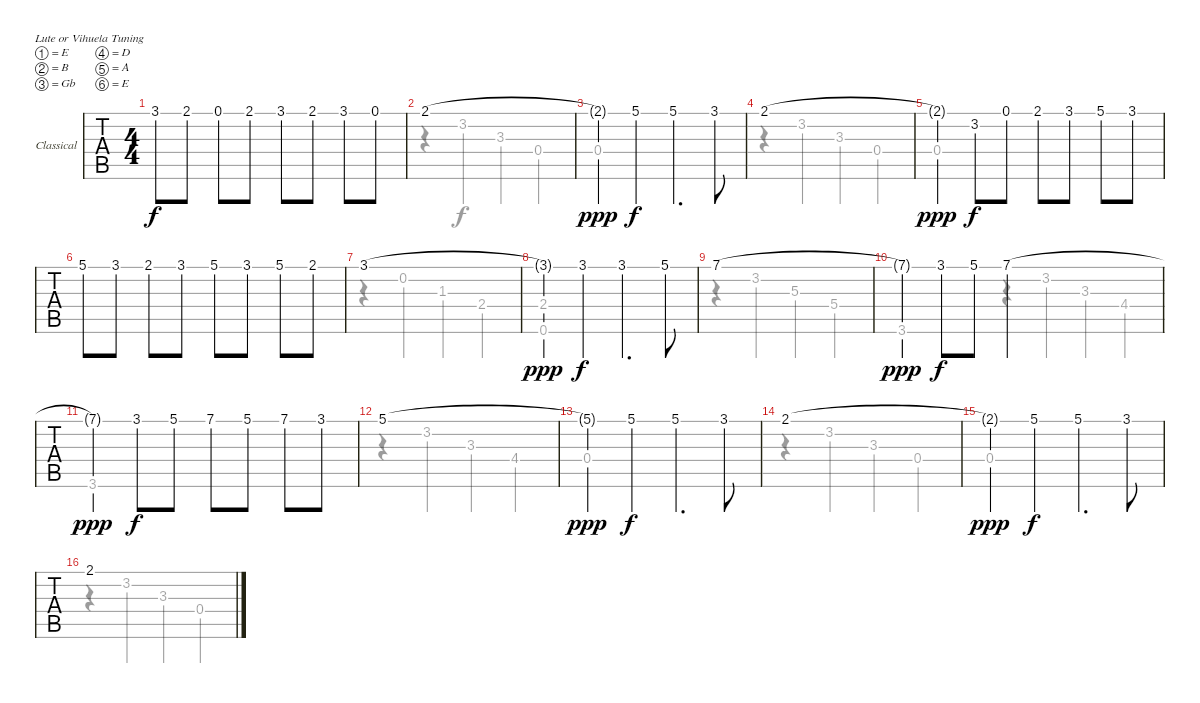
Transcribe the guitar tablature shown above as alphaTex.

\bracketExtendMode groupsimilarinstruments
\firstSystemTrackNameOrientation horizontal
\otherSystemsTrackNameOrientation horizontal
\track ("Classical Guitar" "Classical ") {instrument acousticguitarnylon}
\staff {tabs}
\tuning (E4 B3 Gb3 D3 A2 E2)
\voice
\ts (4 4)
\tempo (130 hide)
\clef g2
\ks g
3.1.8{dy f} 2.1.8 0.1.8 2.1.8 3.1.8 2.1.8 3.1.8 0.1.8 |
2.1.1 |
2.1{t}.4{dy ppp} 5.1.4{dy f} 5.1.4{d} 3.1.8 |
2.1.1 |
2.1{t}.4{dy ppp} 3.2.8{dy f} 0.1.8 2.1.8 3.1.8 5.1.8 3.1.8 |
5.1.8 3.1.8 2.1.8 3.1.8 5.1.8 3.1.8 5.1.8 2.1.8 |
3.1.1 |
3.1{t}.4{dy ppp} 3.1.4{dy f} 3.1.4{d} 5.1.8 |
7.1.1 |
7.1{t}.4{dy ppp} 3.1.8{dy f} 5.1.8 7.1.2 |
7.1{t}.4{dy ppp} 3.1.8{dy f} 5.1.8 7.1.8 5.1.8 7.1.8 3.1.8 |
5.1.1 |
5.1{t}.4{dy ppp} 5.1.4{dy f} 5.1.4{d} 3.1.8 |
2.1.1 |
2.1{t}.4{dy ppp} 5.1.4{dy f} 5.1.4{d} 3.1.8 |
2.1.1
\voice
\clef g2
\ottava regular
\simile none
\ks g
|
r.4 3.2.4 3.3.4 0.4.4 |
0.4.1 |
r.4 3.2.4 3.3.4 0.4.4 |
0.4.1 |
|
r.4 0.2.4 1.3.4 2.4.4 |
(2.4 0.6).1 |
r.4 3.2.4 5.3.4 5.4.4 |
3.6.2 r.4 3.2.4 3.3.4 4.4.4 |
3.6.1 |
r.4 3.2.4 3.3.4 4.4.4 |
0.4.1 |
r.4 3.2.4 3.3.4 0.4.4 |
0.4.1 |
r.4 3.2.4 3.3.4 0.4.4
